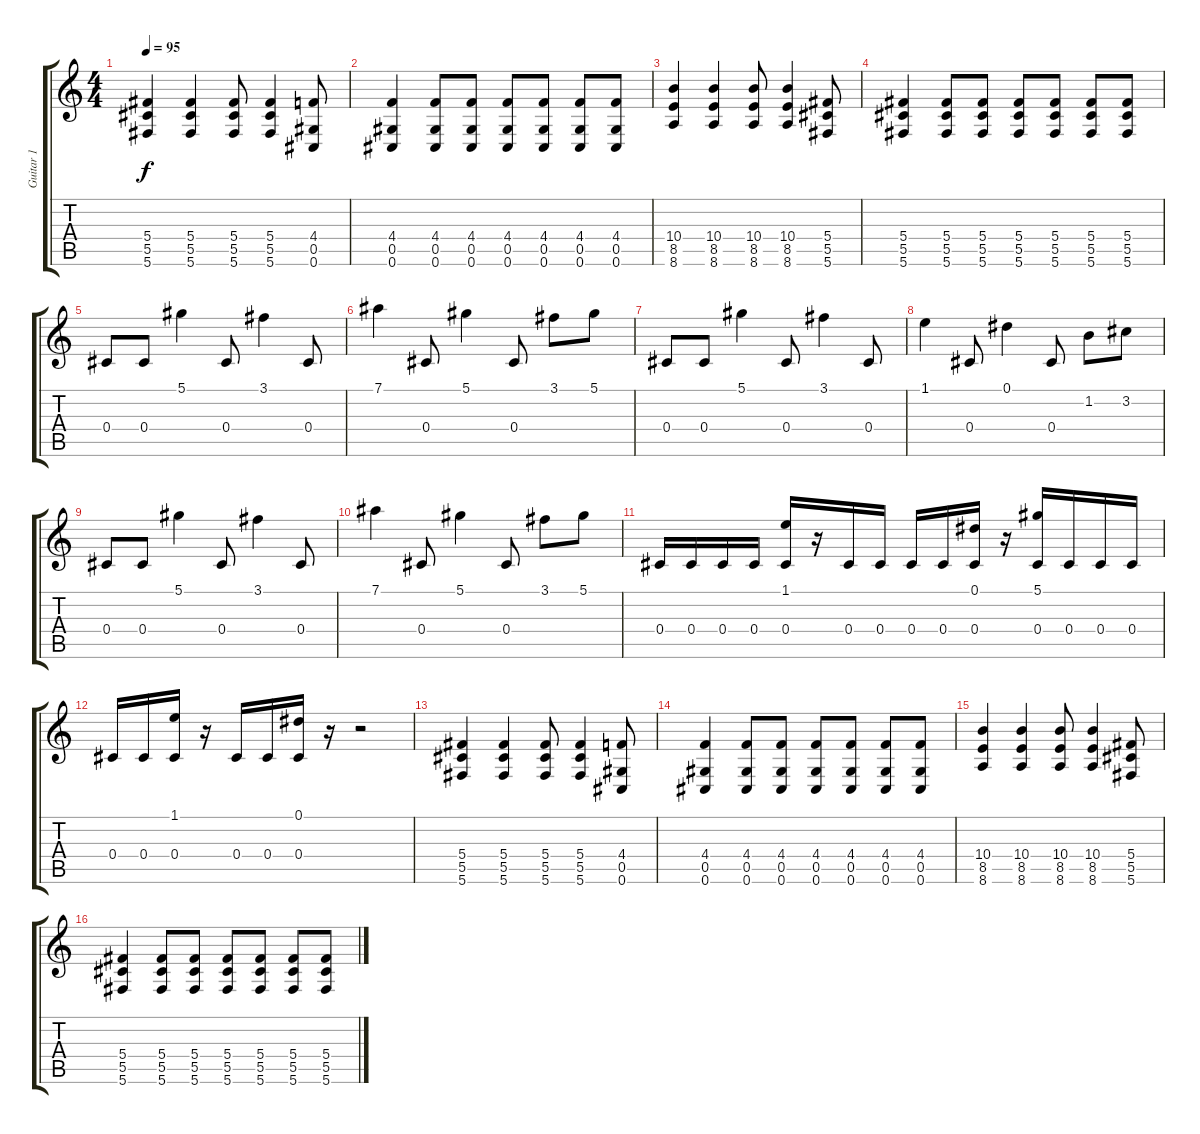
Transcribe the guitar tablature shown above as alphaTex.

\track ("Guitar 1" "Guitar 1") {instrument distortionguitar}
\staff {score tabs}
\tuning (Eb4 Bb3 Gb3 Db3 Ab2 Db2) {hide}
\ts (4 4)
\tempo 95
\clef g2
\ks c
(5.4 5.5 5.6).4{dy f} (5.4 5.5 5.6).4 (5.4 5.5 5.6).8 (5.4 5.5 5.6).4 (4.4 0.5 0.6).8 |
(4.4 0.5 0.6).4 (4.4 0.5 0.6).8 (4.4 0.5 0.6).8 (4.4 0.5 0.6).8 (4.4 0.5 0.6).8 (4.4 0.5 0.6).8 (4.4 0.5 0.6).8 |
(10.4 8.5 8.6).4 (10.4 8.5 8.6).4 (10.4 8.5 8.6).8 (10.4 8.5 8.6).4 (5.4 5.5 5.6).8 |
(5.4 5.5 5.6).4 (5.4 5.5 5.6).8 (5.4 5.5 5.6).8 (5.4 5.5 5.6).8 (5.4 5.5 5.6).8 (5.4 5.5 5.6).8 (5.4 5.5 5.6).8 |
0.4.8 0.4.8 5.1.4 0.4.8 3.1.4 0.4.8 |
7.1.4 0.4.8 5.1.4 0.4.8 3.1.8 5.1.8 |
0.4.8 0.4.8 5.1.4 0.4.8 3.1.4 0.4.8 |
1.1.4 0.4.8 0.1.4 0.4.8 1.2.8 3.2.8 |
0.4.8 0.4.8 5.1.4 0.4.8 3.1.4 0.4.8 |
7.1.4 0.4.8 5.1.4 0.4.8 3.1.8 5.1.8 |
0.4.16 0.4.16 0.4.16 0.4.16 (1.1 0.4).16 r.16 0.4.16 0.4.16 0.4.16 0.4.16 (0.1 0.4).16 r.16 (5.1 0.4).16 0.4.16 0.4.16 0.4.16 |
0.4.16 0.4.16 (1.1 0.4).16 r.16 0.4.16 0.4.16 (0.1 0.4).16 r.16 r.2 |
(5.4 5.5 5.6).4 (5.4 5.5 5.6).4 (5.4 5.5 5.6).8 (5.4 5.5 5.6).4 (4.4 0.5 0.6).8 |
(4.4 0.5 0.6).4 (4.4 0.5 0.6).8 (4.4 0.5 0.6).8 (4.4 0.5 0.6).8 (4.4 0.5 0.6).8 (4.4 0.5 0.6).8 (4.4 0.5 0.6).8 |
(10.4 8.5 8.6).4 (10.4 8.5 8.6).4 (10.4 8.5 8.6).8 (10.4 8.5 8.6).4 (5.4 5.5 5.6).8 |
(5.4 5.5 5.6).4 (5.4 5.5 5.6).8 (5.4 5.5 5.6).8 (5.4 5.5 5.6).8 (5.4 5.5 5.6).8 (5.4 5.5 5.6).8 (5.4 5.5 5.6).8
